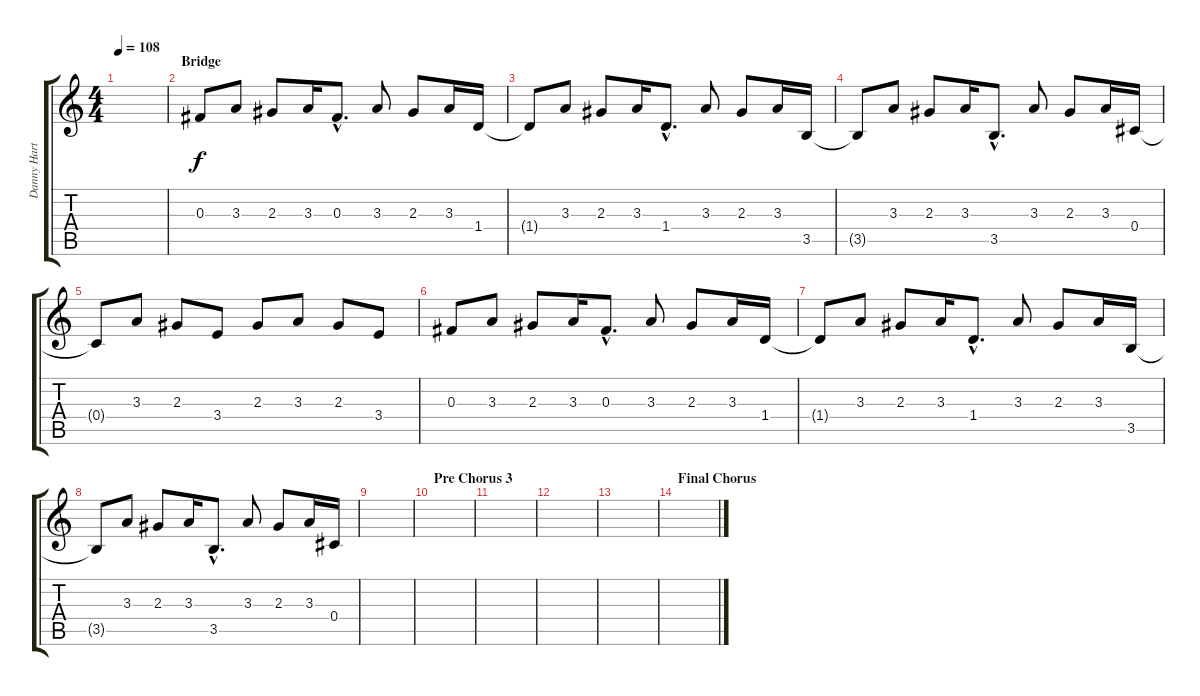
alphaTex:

\track ("Danny Hartwell (Second Guitar)" "Danny Hart") {instrument distortionguitar}
\staff {score tabs}
\tuning (Eb4 Bb3 Gb3 Db3 Ab2 Db2) {hide}
\ts (4 4)
\tempo 108
\clef g2
\ks c
|
\section ("" "Bridge")
0.3.8 3.3.8 2.3.8 3.3.16 0.3{hac}.8{d} 3.3.8 2.3.8 3.3.16 1.4.16 |
1.4{t}.8 3.3.8 2.3.8 3.3.16 1.4{hac}.8{d} 3.3.8 2.3.8 3.3.16 3.5.16 |
3.5{t}.8 3.3.8 2.3.8 3.3.16 3.5{hac}.8{d} 3.3.8 2.3.8 3.3.16 0.4.16 |
0.4{t}.8 3.3.8 2.3.8 3.4.8 2.3.8 3.3.8 2.3.8 3.4.8 |
0.3.8 3.3.8 2.3.8 3.3.16 0.3{hac}.8{d} 3.3.8 2.3.8 3.3.16 1.4.16 |
1.4{t}.8 3.3.8 2.3.8 3.3.16 1.4{hac}.8{d} 3.3.8 2.3.8 3.3.16 3.5.16 |
3.5{t}.8 3.3.8 2.3.8 3.3.16 3.5{hac}.8{d} 3.3.8 2.3.8 3.3.16 0.4.16 |
|
\section ("" "Pre Chorus 3")
|
|
|
|
\section ("" "Final Chorus")
